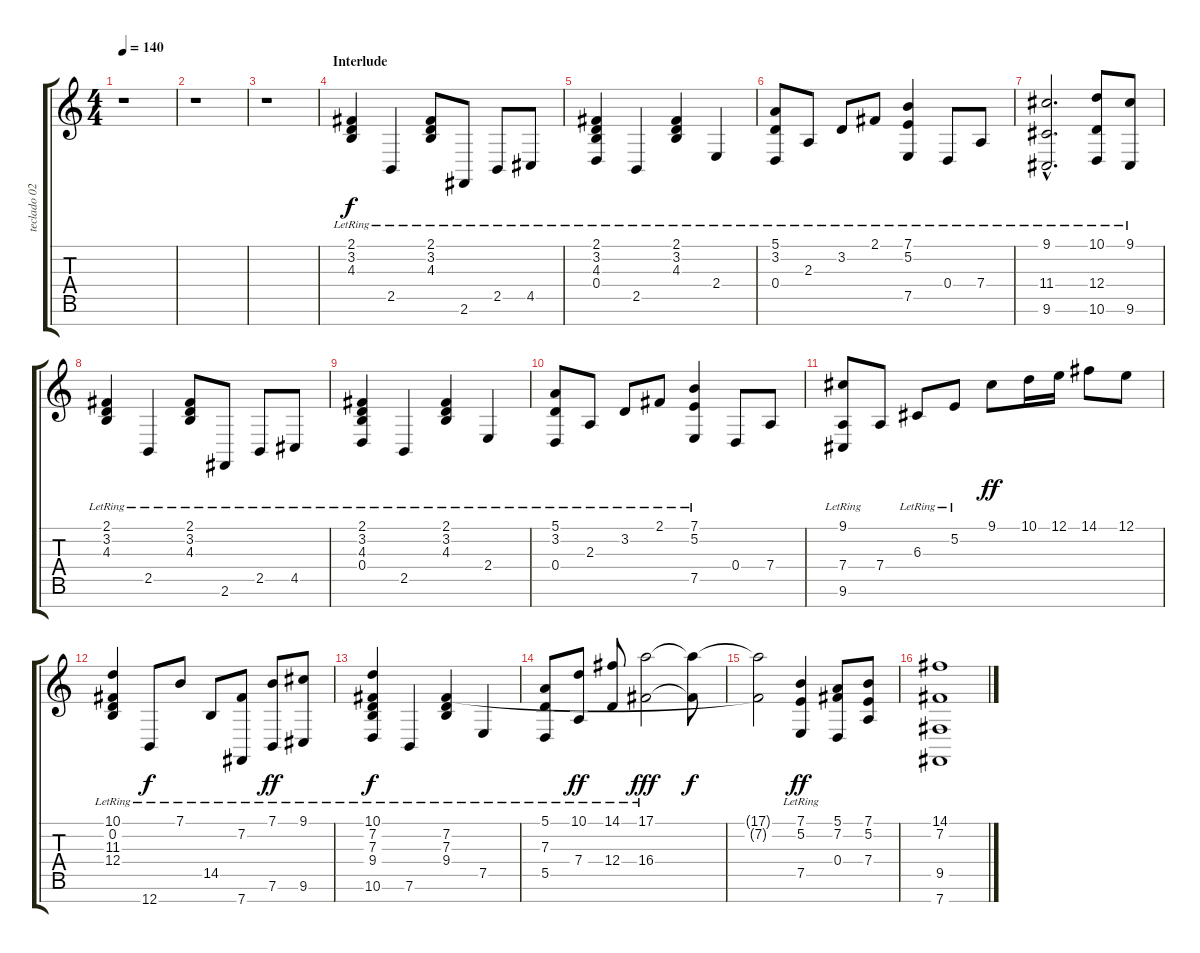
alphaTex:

\track ("teclado 02 (piano)" "teclado 02") {instrument acousticgrandpiano}
\staff {score tabs}
\tuning (E4 B3 G3 D3 A2 E2 B1) {hide}
\ts (4 4)
\tempo 140
\clef g2
\ks c
r.1{dy mp} |
r.1 |
r.1 |
\section ("" "Interlude")
(2.1{lr} 3.2{lr} 4.3{lr}).4{dy f volume 13 instrument acousticgrandpiano} 2.5{lr}.4 (2.1{lr} 3.2{lr} 4.3{lr}).8 2.6{lr}.8 2.5{lr}.8 4.5{lr}.8 |
(2.1{lr} 3.2{lr} 4.3{lr} 0.4{lr}).4 2.5{lr}.4 (2.1{lr} 3.2{lr} 4.3{lr}).4 2.4{lr}.4 |
(5.1{lr} 3.2 0.4{lr}).8 2.3{lr}.8 3.2{lr}.8 2.1{lr}.8 (7.1{lr} 5.2{lr} 7.5{lr}).4 0.4{lr}.8 7.4{lr}.8 |
(9.1{hac} 11.4{hac lr} 9.6{hac lr}).2{d} (10.1{lr} 12.4{lr} 10.6{lr}).8 (9.1{lr} 9.6{lr}).8 |
(2.1{lr} 3.2{lr} 4.3{lr}).4{instrument acousticgrandpiano} 2.5{lr}.4 (2.1{lr} 3.2{lr} 4.3{lr}).8 2.6{lr}.8 2.5{lr}.8 4.5{lr}.8 |
(2.1{lr} 3.2{lr} 4.3{lr} 0.4{lr}).4 2.5{lr}.4 (2.1{lr} 3.2{lr} 4.3{lr}).4 2.4{lr}.4 |
(5.1{lr} 3.2 0.4{lr}).8 2.3{lr}.8 3.2{lr}.8 2.1{lr}.8 (7.1{lr} 5.2{lr} 7.5{lr}).4 0.4.8 7.4.8 |
(9.1{lr} 7.4 9.6{lr}).8 7.4.8 6.3{lr}.8 5.2{lr}.8 9.1.8{dy ff} 10.1.16 12.1.16 14.1.8 12.1.8 |
(10.1{lr} 0.2 11.3{lr} 12.4{lr}).4{instrument acousticgrandpiano} 12.7{lr}.8{dy f} 7.1{lr}.8 14.5{lr}.8 (7.2{lr} 7.7{lr}).8 (7.1{lr} 7.6{lr}).8{dy ff} (9.1{lr} 9.6{lr}).8 |
(10.1 7.2{lr} 7.3{lr} 9.4{lr} 10.6{lr}).4{dy f} 7.6{lr}.4 (7.2{lr} 7.3{lr} 9.4{lr}).4 7.5{lr}.4 |
(5.1{lr} 7.3 5.5{lr}).8 (10.1 7.4{lr}).8{dy ff} (14.1 12.4{lr}).8 (17.1 16.4{lr}).2{dy fff} (17.1{t} 16.4{t}).8{dy f} |
(17.1{t} 7.2{t}).2 (7.1{lr} 5.2{lr} 7.5{lr}).4{dy ff} (5.1 7.2 0.4).8 (7.1 5.2 7.4).8 |
(14.1 7.2 9.5 7.7).1
